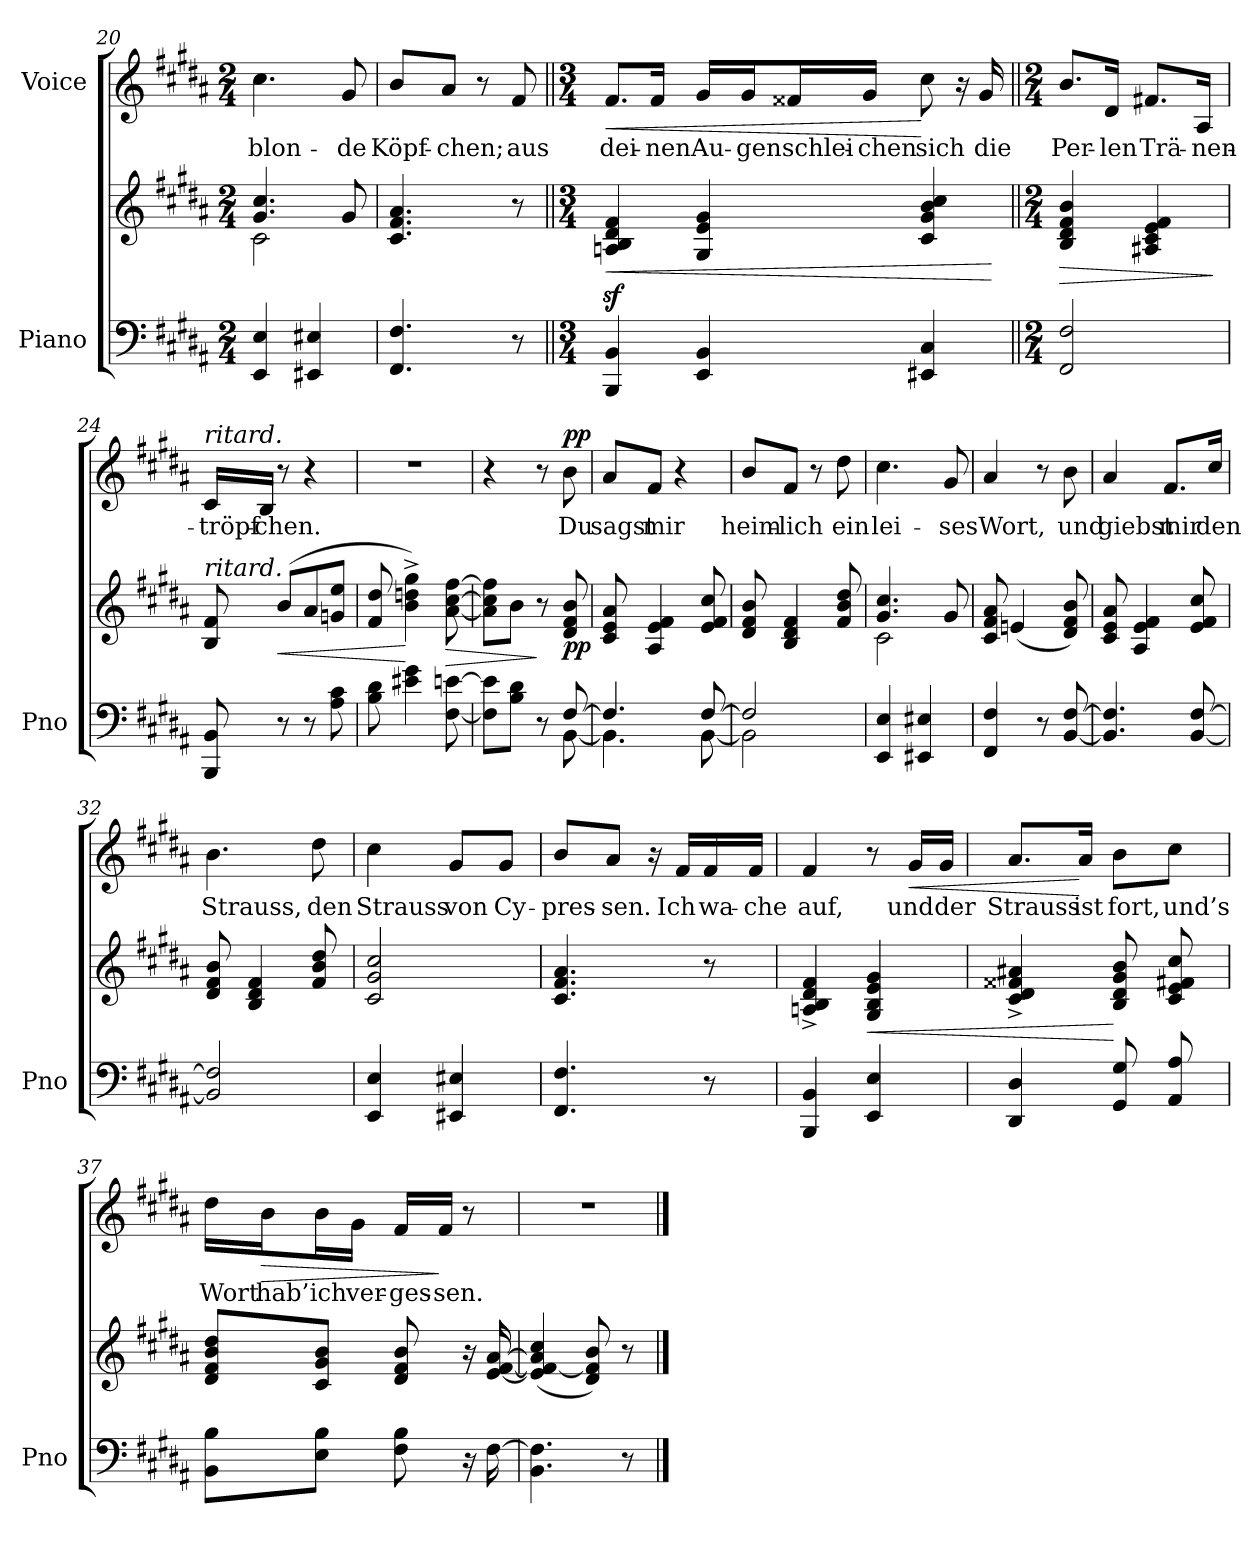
**kern	**kern	**dynam	**kern	**text	**dynam
*part2	*part2	*part2	*part1	*part1	*part1
*staff3	*staff2	*staff2/3	*staff1	*staff1	*staff1
*I"Piano	*	*	*I"Voice	*	*
*I'Pno	*	*	*	*	*
!!LO:PB:g=z
*clefF4	*clefG2	*	*clefG2	*	*
*k[f#c#g#d#a#]	*k[f#c#g#d#a#]	*	*k[f#c#g#d#a#]	*	*
*M2/4	*M2/4	*	*M2/4	*	*
=20	=20	=20	=20	=20	=20
*	*^	*	*	*	*
!	!	!	!	!	!LO:LY:b	!
4EE/ 4E/	4.g#/ 4.cc#/	2c#\	.	4.cc#\	blon-	.
4EE#X/ 4E#X/	.	.	.	.	.	.
!	!	!	!	!	!LO:LY:b	!
.	8g#/	.	.	8g#/	-de	.
*	*v	*v	*	*	*	*
=21	=21	=21	=21	=21	=21
!	!	!	!	!LO:LY:b	!
4.FF#/ 4.F#/	4.c#/ 4.f#/ 4.a#/	.	8b/L	Köpf-	.
!	!	!	!	!LO:LY:b	!
.	.	.	8a#/J	-chen;	.
.	.	.	8r	.	.
!	!	!	!	!LO:LY:b	!
8r	8r	.	8f#/	aus	.
=22||	=22||	=22||	=22||	=22||	=22||
*M3/4	*M3/4	*	*M3/4	*	*
!	!	!LO:HP:b	!	!LO:LY:b	!LO:HP:b
4BBB/ 4BB/	4An/z< 4B/z< 4d#/z< 4f#/z<	<	8.f#/L	dei-	<
!	!	!	!	!LO:LY:b	!
.	.	.	16f#/Jk	-nen	.
!	!	!	!	!LO:LY:b	!
4EE/ 4BB/	4G#/ 4e/ 4g#/	.	16g#/LL	Au-	.
!	!	!	!	!LO:LY:b	!
.	.	.	16g#/J	-gen	.
!	!	!	!	!LO:LY:b	!
.	.	.	16f##X/L	schlei-	.
!	!	!	!	!LO:LY:b	!
.	.	.	16g#/JJ	-chen	.
!	!	!	!	!LO:LY:b	!
4EE#X/ 4C#/	4c#/ 4g#/ 4b/ 4cc#/	.	8cc#\	sich	[
.	.	.	16r	.	.
!	!	!	!	!LO:LY:b	!
.	.	.	16g#/	die	.
.	.	[	.	.	.
=23||	=23||	=23||	=23||	=23||	=23||
*M2/4	*M2/4	*	*M2/4	*	*
!	!	!LO:HP:b	!	!LO:LY:b	!
2FF#/ 2F#/	4B/ 4d#/ 4f#/ 4b/	>	8.b/L	Per-	.
!	!	!	!	!LO:LY:b	!
.	.	.	16d#/Jk	-len	.
!	!	!	!	!LO:LY:b	!
.	4A#X/ 4c#/ 4e/ 4f#/	.	8.f#X/L	Trä-	.
!	!	!	!	!LO:LY:b	!
.	.	.	16A#/Jk	-nen-	.
.	.	]	.	.	.
!!LO:LB:g=z
=24	=24	=24	=24	=24	=24
*	*	*	*MM57	*	*
!	!	!	!LO:TX:a:i:t=ritard.	!	!
!	!LO:TX:a:i:t=ritard.	!	!	!	!
!	!	!	!	!LO:LY:b	!
8BBB/ 8BB/	8B/ 8f#/	.	16c#/LL	-tröpf-	.
!	!	!	!	!LO:LY:b	!
.	.	.	16B/JJ	-chen.	.
!	!	!LO:HP:b	!	!	!
8r	(>8b/L	<	8r	.	.
*	*	*	*MM54	*	*
8r	8a#/	.	4r	.	.
8A#\ 8c#\	8gn/ 8ee/J	.	.	.	.
=25	=25	=25	=25	=25	=25
*	*	*	*MM51	*	*
8B\ 8d#\	8f#/ 8dd#/	.	2r	.	.
4e#X\ 4g#\	4b\^ 4ddn\^ 4gg#\^)	[	.	.	.
!	!	!LO:HP:b	!	!	!
[8F#\ [8en\	[8a#\ [8cc#\ [8ff#\	>	.	.	.
=26	=26	=26	=26	=26	=26
*^	*	*	*	*	*
8F#\] 8e\]L	4ryy	8a#\] 8cc#\] 8ff#\]L	.	4r	.	.
8B\ 8d#\J	.	8b\J	.	.	.	.
*	*	*	*	*MM60	*	*
8r	8ryy	8r	]	8r	.	.
!	!	!	!LO:DY:b	!	!LO:LY:b	!LO:DY:a
[8F#/	[8BB\	8d#/ 8f#/ 8b/	pp	8b\	Du	pp
=27	=27	=27	=27	=27	=27	=27
!	!	!	!	!	!LO:LY:b	!
4.F#/]	4.BB\]	8c#/ 8e/ 8a#/	.	8a#/L	sagst	.
!	!	!	!	!	!LO:LY:b	!
.	.	4A#/ 4e/ 4f#/	.	8f#/J	mir	.
.	.	.	.	4r	.	.
[8F#/	[8BB\	8e/ 8f#/ 8cc#/	.	.	.	.
=28	=28	=28	=28	=28	=28	=28
!	!	!	!	!	!LO:LY:b	!
2F#/]	2BB\]	8d#/ 8f#/ 8b/	.	8b/L	heim-	.
!	!	!	!	!	!LO:LY:b	!
.	.	4B/ 4d#/ 4f#/	.	8f#/J	-lich	.
.	.	.	.	8r	.	.
!	!	!	!	!	!LO:LY:b	!
.	.	8f#/ 8b/ 8dd#/	.	8dd#\	ein	.
*v	*v	*	*	*	*	*
=29	=29	=29	=29	=29	=29
*	*^	*	*	*	*
!	!	!	!	!	!LO:LY:b	!
4EE/ 4E/	4.g#/ 4.cc#/	2c#\	.	4.cc#\	lei-	.
4EE#X/ 4E#X/	.	.	.	.	.	.
!	!	!	!	!	!LO:LY:b	!
.	8g#/	.	.	8g#/	-ses	.
*	*v	*v	*	*	*	*
!!LO:LB:g=z
=30	=30	=30	=30	=30	=30
!	!	!	!	!LO:LY:b	!
4FF#/ 4F#/	8c#/ 8f#/ 8a#/	.	4a#/	Wort,	.
.	(<4en/	.	.	.	.
8r	.	.	8r	.	.
!	!	!	!	!LO:LY:b	!
[8BB/ [8F#/	8d#/ 8f#/ 8b/)	.	8b\	und	.
=31	=31	=31	=31	=31	=31
!	!	!	!	!LO:LY:b	!
4.BB/] 4.F#/]	8c#/ 8e/ 8a#/	.	4a#/	giebst	.
.	4A#/ 4e/ 4f#/	.	.	.	.
!	!	!	!	!LO:LY:b	!
.	.	.	8.f#/L	mir	.
[8BB/ [8F#/	8e/ 8f#/ 8cc#/	.	.	.	.
!	!	!	!	!LO:LY:b	!
.	.	.	16cc#/Jk	den	.
=32	=32	=32	=32	=32	=32
!	!	!	!	!LO:LY:b	!
2BB/] 2F#/]	8d#/ 8f#/ 8b/	.	4.b\	Strauss,	.
.	4B/ 4d#/ 4f#/	.	.	.	.
!	!	!	!	!LO:LY:b	!
.	8f#/ 8b/ 8dd#/	.	8dd#\	den	.
=33	=33	=33	=33	=33	=33
!	!	!	!	!LO:LY:b	!
4EE/ 4E/	2c#/ 2g#/ 2cc#/	.	4cc#\	Strauss	.
!	!	!	!	!LO:LY:b	!
4EE#X/ 4E#X/	.	.	8g#/L	von	.
!	!	!	!	!LO:LY:b	!
.	.	.	8g#/J	Cy-	.
=34	=34	=34	=34	=34	=34
!	!	!	!	!LO:LY:b	!
4.FF#/ 4.F#/	4.c#/ 4.f#/ 4.a#/	.	8b/L	-pres-	.
!	!	!	!	!LO:LY:b	!
.	.	.	8a#/J	-sen.	.
.	.	.	16r	.	.
!	!	!	!	!LO:LY:b	!
.	.	.	16f#/LL	Ich	.
!	!	!	!	!LO:LY:b	!
8r	8r	.	16f#/	wa-	.
!	!	!	!	!LO:LY:b	!
.	.	.	16f#/JJ	-che	.
!!LO:LB:g=z
=35	=35	=35	=35	=35	=35
!	!	!	!	!LO:LY:b	!
4BBB/ 4BB/	4An/^ 4B/^ 4d#/^ 4f#/^	.	4f#/	auf,	.
!	!	!LO:HP:b	!	!	!
4EE/ 4E/	4G#/ 4B/ 4e/ 4g#/	<	8r	.	.
!	!	!	!	!LO:LY:b	!LO:HP:b
.	.	.	16g#/LL	und	<
!	!	!	!	!LO:LY:b	!
.	.	.	16g#/JJ	der	.
=36	=36	=36	=36	=36	=36
*	*^	*	*	*	*
!	!	!	!	!	!LO:LY:b	!
4DD#/ 4D#/	4c#/^ 4d#/^ 4f##X/^ 4a#X/^	4.ryy	.	8.a#/L	Strauss	.
!	!	!	!	!	!LO:LY:b	!
.	.	.	.	16a#/Jk	ist	[
!	!	!	!	!	!LO:LY:b	!
8GG#/ 8G#/	8B/ 8d#/ 8g#/ 8b/	.	[	8b\L	fort,	.
!	!	!	!	!	!LO:LY:b	!
8AA#/ 8A#/	8c#/ 8e/ 8f#X/ 8cc#/	8fn/yy	.	8cc#\J	und’s	.
=37	=37	=37	=37	=37	=37	=37
!	!	!	!	!	!LO:LY:b	!
*	*v	*v	*	*	*	*
8BB\ 8B\L	8d#/ 8f#/ 8b/ 8dd#/L	.	16dd#\LL	Wort	.
!	!	!	!	!LO:LY:b	!LO:HP:b
.	.	.	16b\J	hab’	>
!	!	!	!	!LO:LY:b	!
8E\ 8B\J	8c#/ 8g#/ 8b/J	.	16b\L	ich	.
!	!	!	!	!LO:LY:b	!
.	.	.	16g#\JJ	ver-	.
!	!	!	!	!LO:LY:b	!
8F#\ 8B\	8d#/ 8f#/ 8b/	.	16f#/LL	-ges-	.
!	!	!	!	!LO:LY:b	!
.	.	.	16f#/JJ	-sen.	]
16r	16r	.	8r	.	.
[16F#\	[16e/ [16f#/ [16a#/	.	.	.	.
=38	=38	=38	=38	=38	=38
4.BB\ 4.F#\]	(>4e/] 4f#/_ 4a#/] 4cc#/	.	2r	.	.
.	8d#/ 8f#/] 8b/)	.	.	.	.
8r	8r	.	.	.	.
==	==	==	==	==	==
*-	*-	*-	*-	*-	*-
